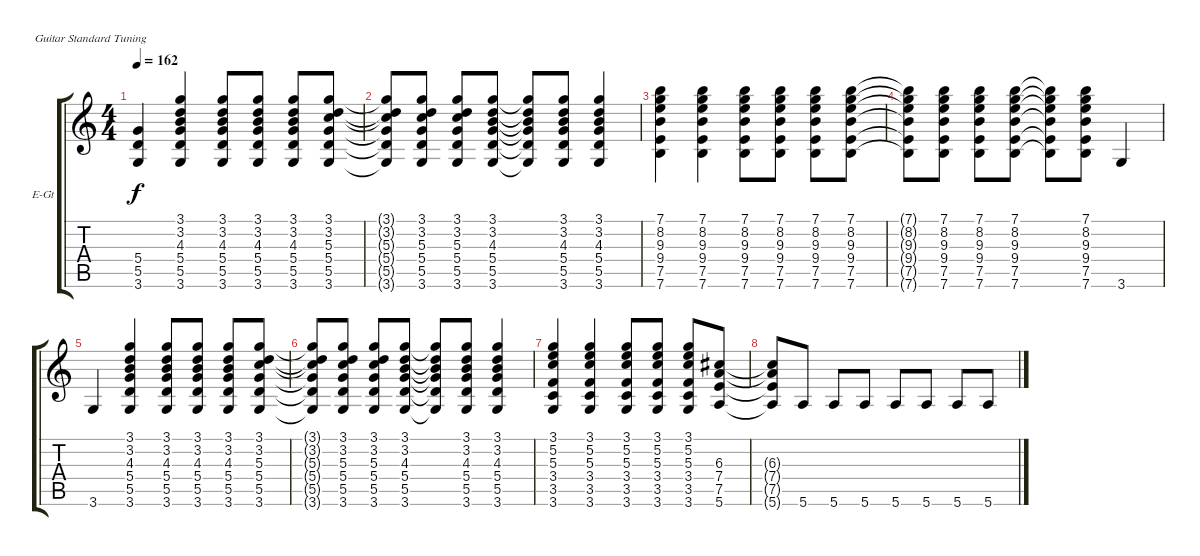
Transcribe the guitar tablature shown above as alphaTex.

\defaultSystemsLayout 4
\bracketExtendMode groupsimilarinstruments
\firstSystemTrackNameOrientation horizontal
\otherSystemsTrackNameOrientation horizontal
\track ("Guitar 2 (Clean)" "E-Gt") {instrument overdrivenguitar}
\staff {score tabs}
\tuning (E4 B3 G3 D3 A2 E2)
\ts (4 4)
\tempo 162
\clef g2
\ks c
(5.4 5.5 3.6).4{dy f} (3.1 3.2 4.3 5.4 5.5 3.6).4 (3.1 3.2 4.3 5.4 5.5 3.6).8 (3.1 3.2 4.3 5.4 5.5 3.6).8 (3.1 3.2 4.3 5.4 5.5 3.6).8 (3.1 3.2 5.3 5.4 5.5 3.6).8 |
(3.1{t} 3.2{t} 5.3{t} 5.4{t} 5.5{t} 3.6{t}).8 (3.1 3.2 5.3 5.4 5.5 3.6).8 (3.1 3.2 5.3 5.4 5.5 3.6).8 (3.1 3.2 4.3 5.4 5.5 3.6).8 (3.1{t} 3.2{t} 4.3{t} 5.4{t} 5.5{t} 3.6{t}).8 (3.1 3.2 4.3 5.4 5.5 3.6).8 (3.1 3.2 4.3 5.4 5.5 3.6).4 |
(7.1 8.2 9.3 9.4 7.5 7.6).4 (7.1 8.2 9.3 9.4 7.5 7.6).4 (7.1 8.2 9.3 9.4 7.5 7.6).8 (7.1 8.2 9.3 9.4 7.5 7.6).8 (7.1 8.2 9.3 9.4 7.5 7.6).8 (7.1 8.2 9.3 9.4 7.5 7.6).8 |
(7.1{t} 8.2{t} 9.3{t} 9.4{t} 7.5{t} 7.6{t}).8 (7.1 8.2 9.3 9.4 7.5 7.6).8 (7.1 8.2 9.3 9.4 7.5 7.6).8 (7.1 8.2 9.3 9.4 7.5 7.6).8 (7.1{t} 8.2{t} 9.3{t} 9.4{t} 7.5{t} 7.6{t}).8 (7.1 8.2 9.3 9.4 7.5 7.6).8 3.6.4 |
3.6.4 (3.1 3.2 4.3 5.4 5.5 3.6).4 (3.1 3.2 4.3 5.4 5.5 3.6).8 (3.1 3.2 4.3 5.4 5.5 3.6).8 (3.1 3.2 4.3 5.4 5.5 3.6).8 (3.1 3.2 5.3 5.4 5.5 3.6).8 |
(3.1{t} 3.2{t} 5.3{t} 5.4{t} 5.5{t} 3.6{t}).8 (3.1 3.2 5.3 5.4 5.5 3.6).8 (3.1 3.2 5.3 5.4 5.5 3.6).8 (3.1 3.2 4.3 5.4 5.5 3.6).8 (3.1{t} 3.2{t} 4.3{t} 5.4{t} 5.5{t} 3.6{t}).8 (3.1 3.2 4.3 5.4 5.5 3.6).8 (3.1 3.2 4.3 5.4 5.5 3.6).4 |
(3.1 5.2 5.3 3.4 3.5 3.6).4 (3.1 5.2 5.3 3.4 3.5 3.6).4 (3.1 5.2 5.3 3.4 3.5 3.6).8 (3.1 5.2 5.3 3.4 3.5 3.6).8 (3.1 5.2 5.3 3.4 3.5 3.6).8 (6.3 7.4 7.5 5.6).8 |
(6.3{t} 7.4{t} 7.5{t} 5.6{t}).8 5.6.8 5.6.8 5.6.8 5.6.8 5.6.8 5.6.8 5.6.8
